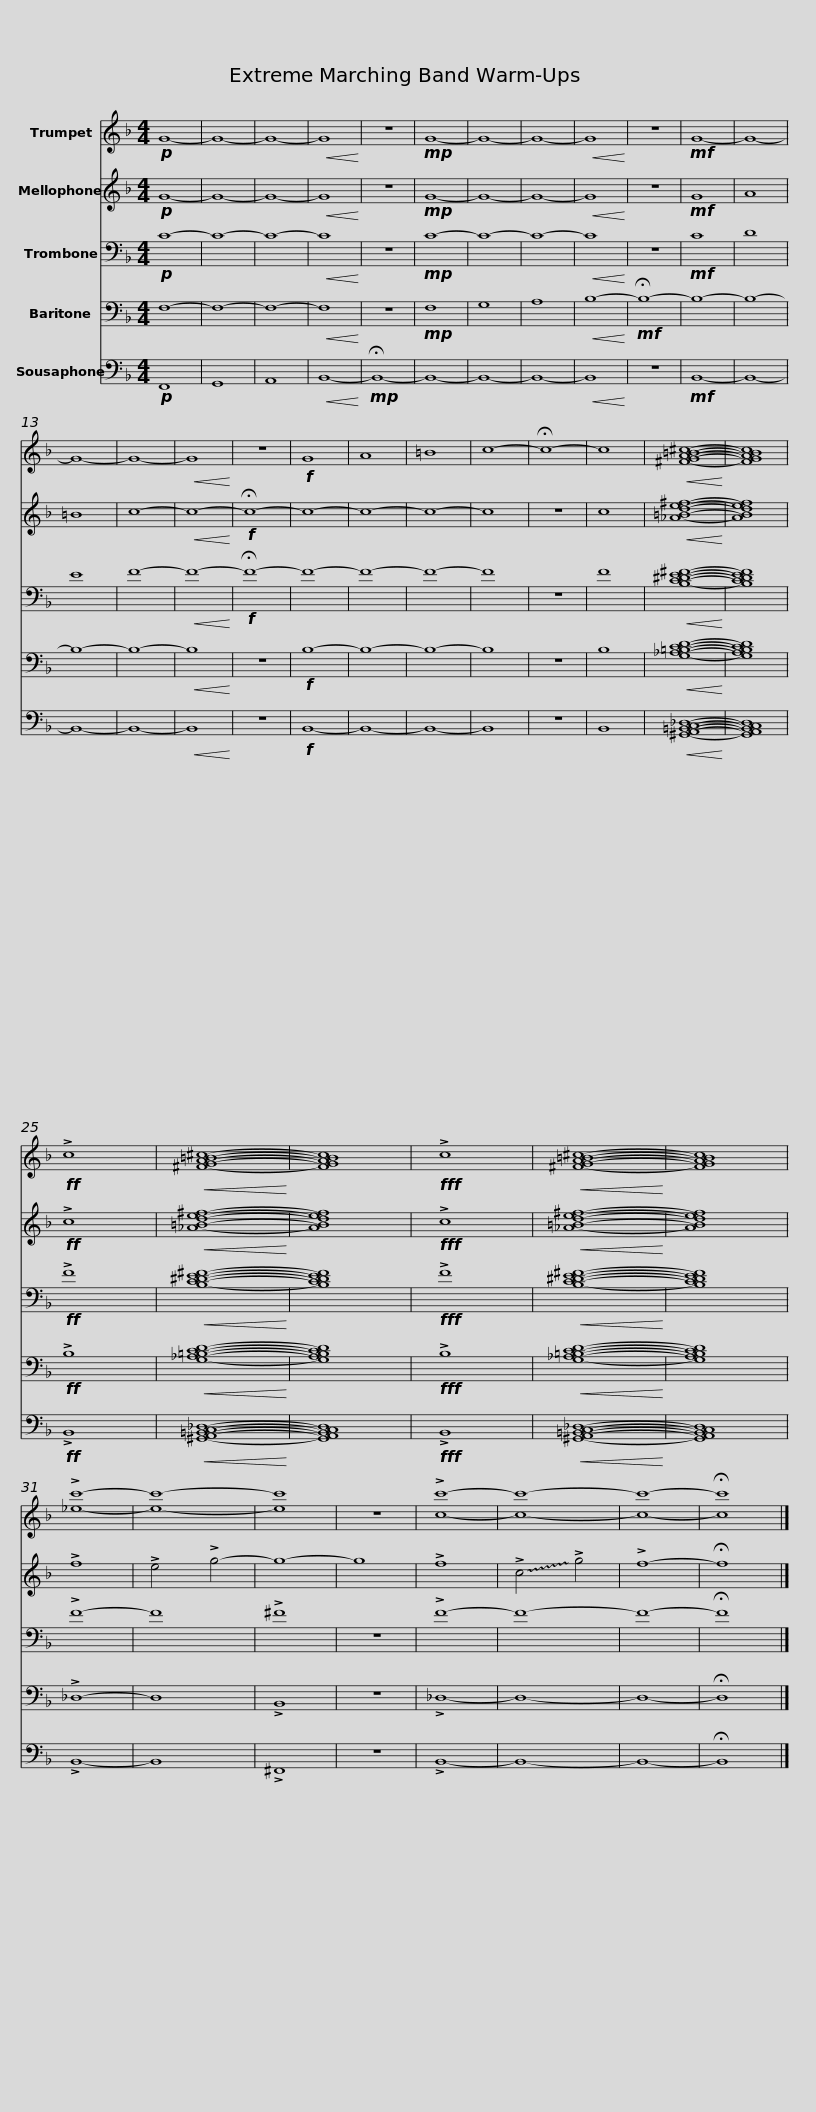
X:1
%%score 1 2 3 4 5
L:1/8
M:4/4
I:linebreak $
K:F
V:1 treble transpose=-2
V:2 treble transpose=-7
V:3 bass
V:4 bass
V:5 bass
V:1
[K:F]!p! G8- | G8- | G8- |!<(! G8!<)! | z8 | %5
!mp! G8- | G8- | G8- |!<(! G8!<)! | z8 | %10
!mf! G8- | G8- | G8- | G8- |!<(! G8!<)! | %15
 z8 |!f! G8 | A8 | =B8 | c8- | %20
 !fermata!c8- | c8 |!<(! [^FGA=B^c]8-!<)! | [FGABc]8 |!ff! !>!c8 | %25
!<(! [^FGA=B^c]8-!<)! | [FGABc]8 |!fff! !>!c8 |!<(! [^FGA=B^c]8-!<)! | [FGABc]8 | %30
 !>![_ec']8- |$ [ec']8- | [ec']8 | z8 | !>![cc']8- | %35
 [cc']8- | [cc']8- | !fermata![cc']8 |] %38
V:2
[K:F]!p! G8- | G8- | G8- |!<(! G8!<)! | z8 | %5
!mp! G8- | G8- | G8- |!<(! G8!<)! | z8 | %10
!mf! G8 | A8 | =B8 | c8- |!<(! c8-!<)! | %15
!f! !fermata!c8- | c8- | c8- | c8- | c8 | %20
 z8 | c8 |!<(! [_A=Bde^f]8-!<)! | [ABdef]8 |!ff! !>!c8 | %25
!<(! [_A=Bde^f]8-!<)! | [ABdef]8 |!fff! !>!c8 |!<(! [_A=Bde^f]8-!<)! | [ABdef]8 | %30
 !>!f8 |$ !>!e4 !>!g4- | g8- | g8 | !>!f8 | %35
 !~(!!>!c4 !~)!!>!g4 | !>!f8- | !fermata!f8 |] %38
V:3
!p! C8- | C8- | C8- |!<(! C8!<)! | z8 | %5
!mp! C8- | C8- | C8- |!<(! C8!<)! | z8 | %10
!mf! C8 | D8 | E8 | F8- |!<(! F8-!<)! | %15
!f! !fermata!F8- | F8- | F8- | F8- | F8 | %20
 z8 | F8 |!<(! [B,C^DE^F]8-!<)! | [B,CDEF]8 |!ff! !>!F8 | %25
!<(! [B,C^DE^F]8-!<)! | [B,CDEF]8 |!fff! !>!F8 |!<(! [B,C^DE^F]8-!<)! | [B,CDEF]8 | %30
 !>!F8- |$ F8 | !>!^F8 | z8 | !>!F8- | %35
 F8- | F8- | !fermata!F8 |] %38
V:4
 F,8- | F,8- | F,8- |!<(! F,8!<)! | z8 | %5
!mp! F,8 | G,8 | A,8 |!<(! B,8-!<)! |!mf! !fermata!B,8- | %10
 B,8- | B,8- | B,8- | B,8- |!<(! B,8!<)! | %15
 z8 |!f! B,8- | B,8- | B,8- | B,8 | %20
 z8 | B,8 |!<(! [G,_A,=B,CD]8-!<)! | [G,A,B,CD]8 |!ff! !>!B,8 | %25
!<(! [G,_A,=B,CD]8-!<)! | [G,A,B,CD]8 |!fff! !>!B,8 |!<(! [G,_A,=B,CD]8-!<)! | [G,A,B,CD]8 | %30
 !>!_D,8- |$ D,8 | !>!B,,8 | z8 | !>!_D,8- | %35
 D,8- | D,8- | !fermata!D,8 |] %38
V:5
!p! F,,8 | G,,8 | A,,8 |!<(! B,,8-!<)! |!mp! !fermata!B,,8- | %5
 B,,8- | B,,8- | B,,8- |!<(! B,,8!<)! | z8 | %10
!mf! B,,8- | B,,8- | B,,8- | B,,8- |!<(! B,,8!<)! | %15
 z8 |!f! B,,8- | B,,8- | B,,8- | B,,8 | %20
 z8 | B,,8 |!<(! [^G,,A,,=B,,C,_D,]8-!<)! | [G,,A,,B,,C,D,]8 |!ff! !>!B,,8 | %25
!<(! [^G,,A,,=B,,C,_D,]8-!<)! | [G,,A,,B,,C,D,]8 |!fff! !>!B,,8 |!<(! [^G,,A,,=B,,C,_D,]8-!<)! | [G,,A,,B,,C,D,]8 | %30
 !>!B,,8- |$ B,,8 | !>!^F,,8 | z8 | !>!B,,8- | %35
 B,,8- | B,,8- | !fermata!B,,8 |] %38
